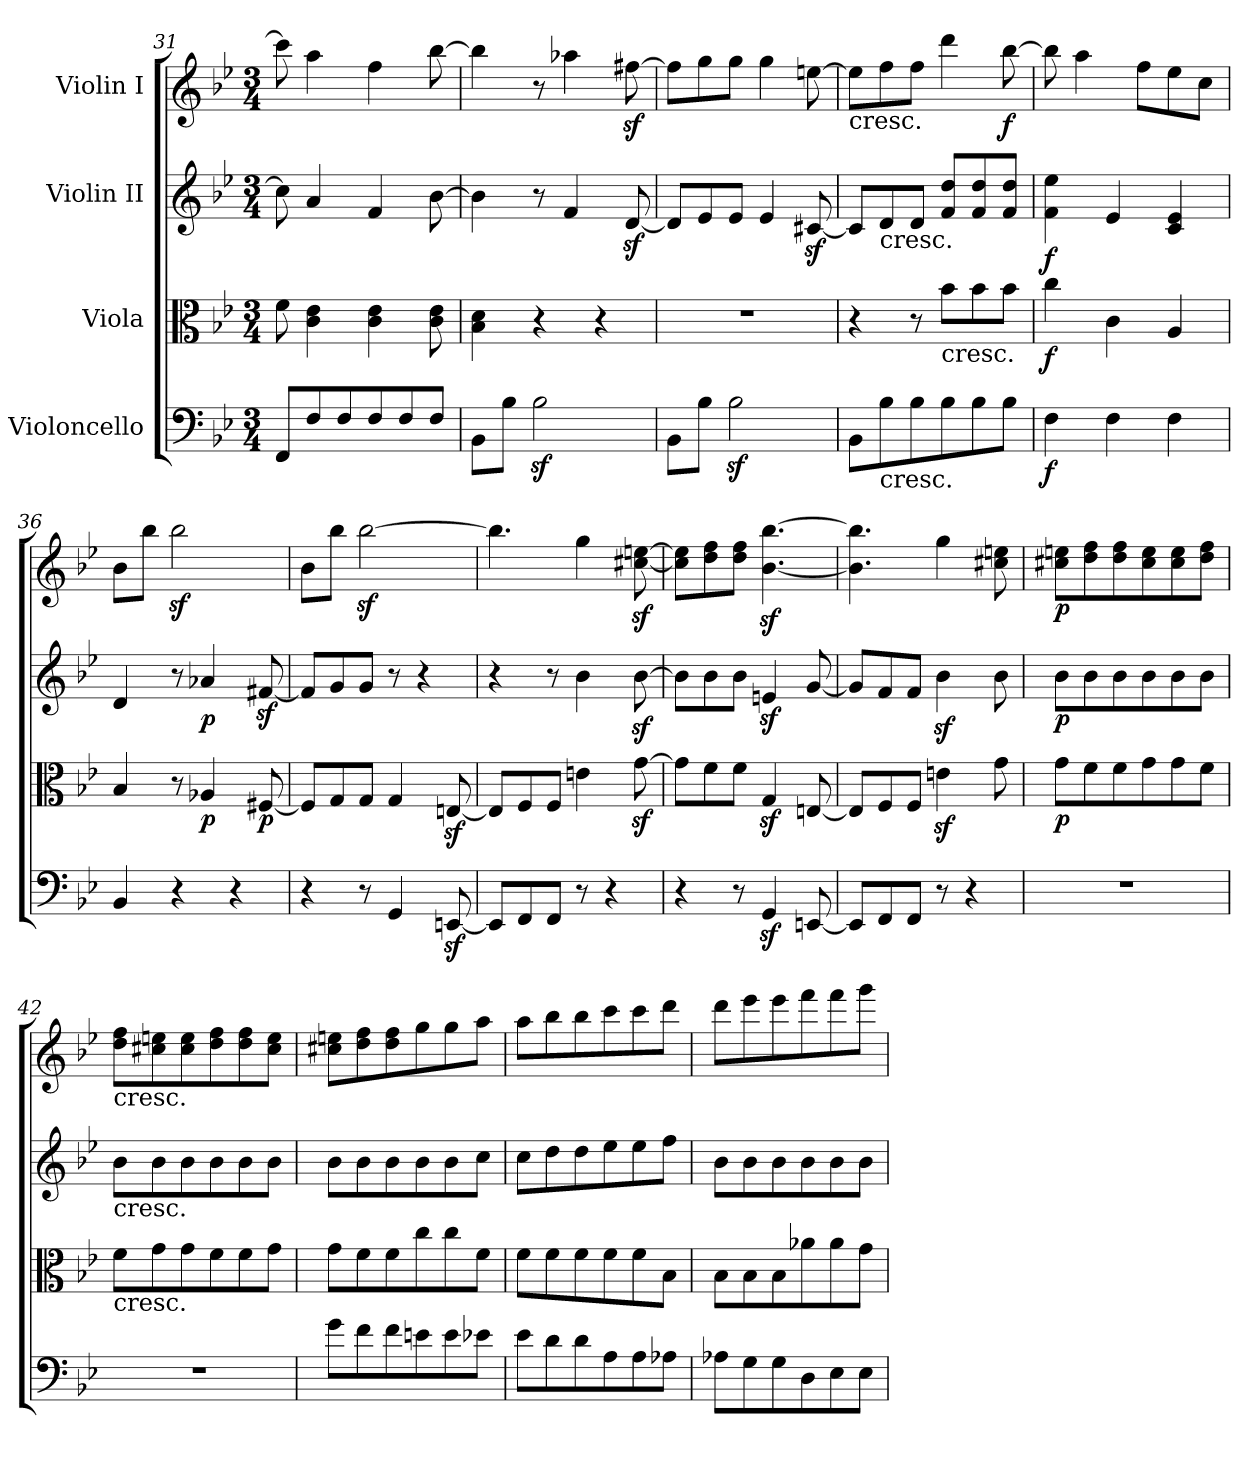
**kern	**dynam	**kern	**dynam	**kern	**dynam	**kern	**dynam
*part4	*part4	*part3	*part3	*part2	*part2	*part1	*part1
*staff4	*staff4	*staff3	*staff3	*staff2	*staff2	*staff1	*staff1
*I"Violoncello	*	*I"Viola	*	*I"Violin II	*	*I"Violin I	*
*clefF4	*	*clefC3	*	*clefG2	*	*clefG2	*
*k[b-e-]	*	*k[b-e-]	*	*k[b-e-]	*	*k[b-e-]	*
*B-:	*	*B-:	*	*B-:	*	*B-:	*
*M3/4	*	*M3/4	*	*M3/4	*	*M3/4	*
=31	=31	=31	=31	=31	=31	=31	=31
8FF/L	.	8f\	.	8cc\]	.	8ccc\]	.
8F/	.	4c\ 4e-\	.	4a/	.	4aa\	.
8F/	.	.	.	.	.	.	.
8F/	.	4c\ 4e-\	.	4f/	.	4ff\	.
8F/	.	.	.	.	.	.	.
8F/J	.	8c\ 8e-\	.	[8b-\	.	[8bb-\	.
=32	=32	=32	=32	=32	=32	=32	=32
8BB-\L	.	4B-\ 4d\	.	4b-\]	.	4bb-\]	.
8B-\J	.	.	.	.	.	.	.
2B-z<\	.	4r	.	8r	.	8r	.
.	.	.	.	4f/	.	4aa-X\	.
.	.	4r	.	.	.	.	.
.	.	.	.	[8dz</	.	[8ff#Xz<\	.
=33	=33	=33	=33	=33	=33	=33	=33
8BB-\L	.	2.r	.	8d/L]	.	8ff#\L]	.
8B-\J	.	.	.	8e-/	.	8gg\	.
2B-z<\	.	.	.	8e-/J	.	8gg\J	.
.	.	.	.	4e-/	.	4gg\	.
.	.	.	.	[8c#Xz</	.	[8een\	.
!!LO:LB:g=z
=34	=34	=34	=34	=34	=34	=34	=34
!	!	!	!	!	!	!LO:TX:b:t=cresc.	!
8BB-\L	.	4r	.	8c#/L]	.	8ee\L]	.
!	!	!	!	!LO:TX:b:t=cresc.	!	!	!
!LO:TX:b:t=cresc.	!	!	!	!	!	!	!
8B-\	.	.	.	8d/	.	8ff\	.
8B-\	.	8r	.	8d/J	.	8ff\J	.
!	!	!LO:TX:b:t=cresc.	!	!	!	!	!
8B-\	.	8b-\L	.	8f/ 8dd/L	.	4ddd\	.
8B-\	.	8b-\	.	8f/ 8dd/	.	.	.
!	!	!	!	!	!	!	!LO:DY:b
8B-\J	.	8b-\J	.	8f/ 8dd/J	.	[8bb-\	f
!!LO:PB:g=z
=35	=35	=35	=35	=35	=35	=35	=35
!	!LO:DY:b	!	!LO:DY:b	!	!LO:DY:b	!	!
4F\	f	4cc\	f	4f\ 4ee-\	f	8bb-\]	.
.	.	.	.	.	.	4aa\	.
4F\	.	4c\	.	4e-/	.	.	.
.	.	.	.	.	.	8ff\L	.
4F\	.	4A/	.	4c/ 4e-/	.	8ee-\	.
.	.	.	.	.	.	8cc\J	.
=36	=36	=36	=36	=36	=36	=36	=36
4BB-/	.	4B-/	.	4d/	.	8b-\L	.
.	.	.	.	.	.	8bb-\J	.
4r	.	8r	.	8r	.	2bb-z<\	.
!	!	!	!LO:DY:b	!	!LO:DY:b	!	!
.	.	4A-X/	p	4a-X/	p	.	.
4r	.	.	.	.	.	.	.
!	!	!	!LO:DY:b	!	!	!	!
.	.	[8F#X/	p	[8f#Xz</	.	.	.
=37	=37	=37	=37	=37	=37	=37	=37
4r	.	8F#/L]	.	8f#/L]	.	8b-\L	.
.	.	8G/	.	8g/	.	8bb-\J	.
8r	.	8G/J	.	8g/J	.	[2bb-z<\	.
4GG/	.	4G/	.	8r	.	.	.
.	.	.	.	4r	.	.	.
[8EEnz</	.	[8Enz</	.	.	.	.	.
=38	=38	=38	=38	=38	=38	=38	=38
8EE/L]	.	8E/L]	.	4r	.	4.bb-\]	.
8FF/	.	8F/	.	.	.	.	.
8FF/J	.	8F/J	.	8r	.	.	.
8r	.	4en\	.	4b-\	.	4gg\	.
4r	.	.	.	.	.	.	.
.	.	[8gz<\	.	[8b-z<\	.	[8cc#X\z< [8een\z<	.
!!LO:LB:g=z
=39	=39	=39	=39	=39	=39	=39	=39
4r	.	8g\L]	.	8b-\L]	.	8cc#\] 8ee\]L	.
.	.	8f\	.	8b-\	.	8dd\ 8ff\	.
8r	.	8f\J	.	8b-\J	.	8dd\ 8ff\J	.
4GGz</	.	4Gz</	.	4enz</	.	[4.b-\z< [4.bb-\z<	.
[8EEn/	.	[8En/	.	[8g/	.	.	.
!!LO:PB:g=z
=40	=40	=40	=40	=40	=40	=40	=40
8EE/L]	.	8E/L]	.	8g/L]	.	4.b-\] 4.bb-\]	.
8FF/	.	8F/	.	8f/	.	.	.
8FF/J	.	8F/J	.	8f/J	.	.	.
8r	.	4enz<\	.	4b-z<\	.	4gg\	.
4r	.	.	.	.	.	.	.
.	.	8g\	.	8b-\	.	8cc#X\ 8een\	.
=41	=41	=41	=41	=41	=41	=41	=41
!	!	!	!LO:DY:b	!	!LO:DY:b	!	!LO:DY:b
2.r	.	8g\L	p	8b-\L	p	8cc#X\ 8een\L	p
.	.	8f\	.	8b-\	.	8dd\ 8ff\	.
.	.	8f\	.	8b-\	.	8dd\ 8ff\	.
.	.	8g\	.	8b-\	.	8cc#\ 8ee\	.
.	.	8g\	.	8b-\	.	8cc#\ 8ee\	.
.	.	8f\J	.	8b-\J	.	8dd\ 8ff\J	.
=42	=42	=42	=42	=42	=42	=42	=42
!	!	!	!	!	!	!LO:TX:b:t=cresc.	!
!	!	!	!	!LO:TX:b:t=cresc.	!	!	!
!	!	!LO:TX:b:t=cresc.	!	!	!	!	!
2.r	.	8f\L	.	8b-\L	.	8dd\ 8ff\L	.
.	.	8g\	.	8b-\	.	8cc#X\ 8een\	.
.	.	8g\	.	8b-\	.	8cc#\ 8ee\	.
.	.	8f\	.	8b-\	.	8dd\ 8ff\	.
.	.	8f\	.	8b-\	.	8dd\ 8ff\	.
.	.	8g\J	.	8b-\J	.	8cc#\ 8ee\J	.
=43	=43	=43	=43	=43	=43	=43	=43
8g\L	.	8g\L	.	8b-\L	.	8cc#X\ 8een\L	.
8f\	.	8f\	.	8b-\	.	8dd\ 8ff\	.
8f\	.	8f\	.	8b-\	.	8dd\ 8ff\	.
8en\	.	8cc\	.	8b-\	.	8gg\	.
8e\	.	8cc\	.	8b-\	.	8gg\	.
8e-X\J	.	8f\J	.	8cc\J	.	8aa\J	.
!!LO:LB:g=z
=44	=44	=44	=44	=44	=44	=44	=44
8e-\L	.	8f\L	.	8cc\L	.	8aa\L	.
8d\	.	8f\	.	8dd\	.	8bb-\	.
8d\	.	8f\	.	8dd\	.	8bb-\	.
8A\	.	8f\	.	8ee-\	.	8ccc\	.
8A\	.	8f\	.	8ee-\	.	8ccc\	.
8A-X\J	.	8B-\J	.	8ff\J	.	8ddd\J	.
=45	=45	=45	=45	=45	=45	=45	=45
8A-X\L	.	8B-\L	.	8b-\L	.	8ddd\L	.
8G\	.	8B-\	.	8b-\	.	8eee-\	.
8G\	.	8B-\	.	8b-\	.	8eee-\	.
8D\	.	8a-X\	.	8b-\	.	8fff\	.
8E-\	.	8a-\	.	8b-\	.	8fff\	.
8E-\J	.	8g\J	.	8b-\J	.	8ggg\J	.
=	=	=	=	=	=	=	=
*-	*-	*-	*-	*-	*-	*-	*-
